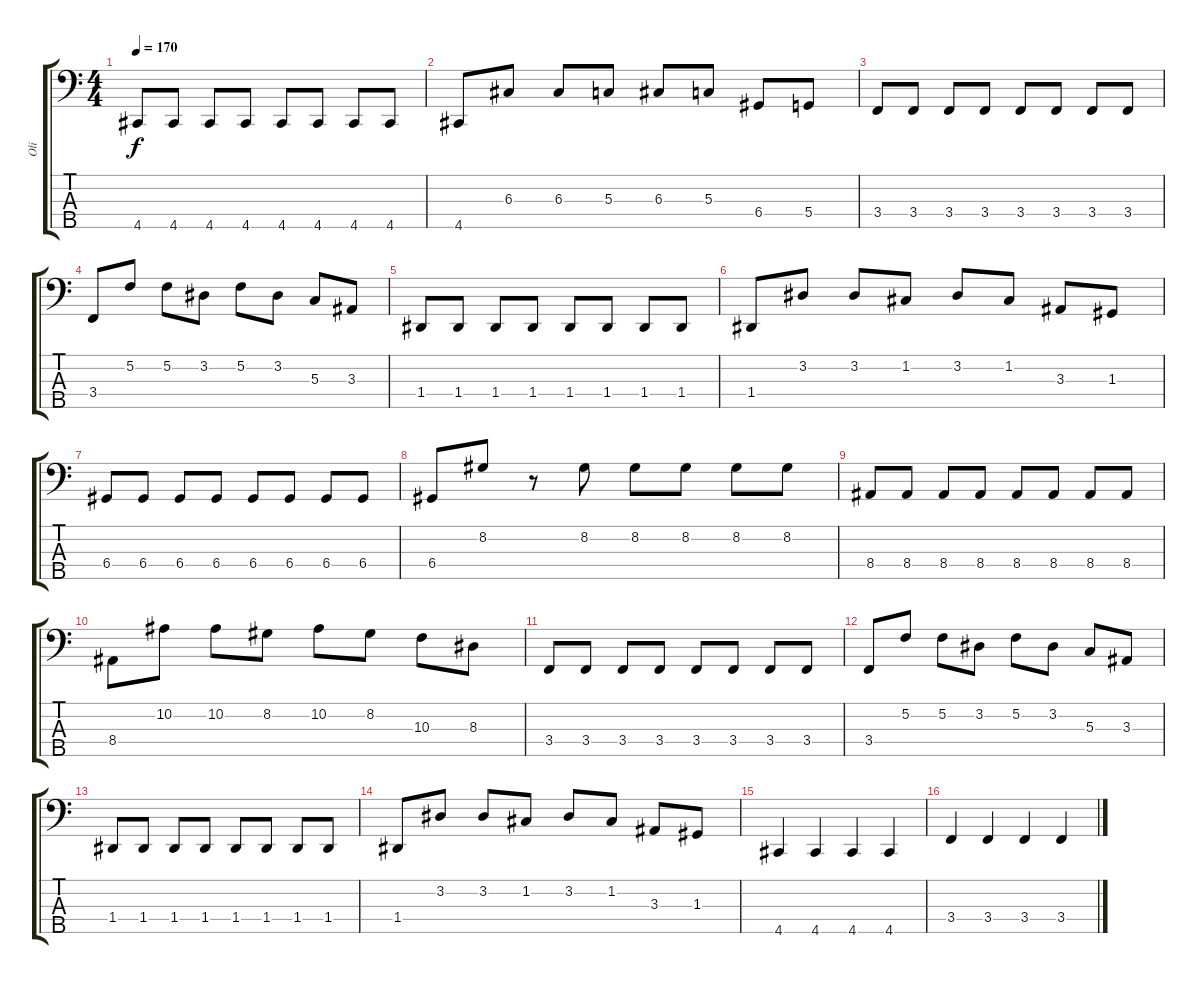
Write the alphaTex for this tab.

\track ("Oli" "Oli") {instrument electricbasspick}
\staff {score tabs}
\tuning (F2 C2 G1 D1 A0) {hide}
\ts (4 4)
\tempo 170
\clef f4
\ks c
4.5.8{dy f} 4.5.8 4.5.8 4.5.8 4.5.8 4.5.8 4.5.8 4.5.8 |
4.5.8 6.3.8 6.3.8 5.3.8 6.3.8 5.3.8 6.4.8 5.4.8 |
3.4.8 3.4.8 3.4.8 3.4.8 3.4.8 3.4.8 3.4.8 3.4.8 |
3.4.8 5.2.8 5.2.8 3.2.8 5.2.8 3.2.8 5.3.8 3.3.8 |
1.4.8 1.4.8 1.4.8 1.4.8 1.4.8 1.4.8 1.4.8 1.4.8 |
1.4.8 3.2.8 3.2.8 1.2.8 3.2.8 1.2.8 3.3.8 1.3.8 |
6.4.8 6.4.8 6.4.8 6.4.8 6.4.8 6.4.8 6.4.8 6.4.8 |
6.4.8 8.2.8 r.8 8.2.8 8.2.8 8.2.8 8.2.8 8.2.8 |
8.4.8 8.4.8 8.4.8 8.4.8 8.4.8 8.4.8 8.4.8 8.4.8 |
8.4.8 10.2.8 10.2.8 8.2.8 10.2.8 8.2.8 10.3.8 8.3.8 |
3.4.8 3.4.8 3.4.8 3.4.8 3.4.8 3.4.8 3.4.8 3.4.8 |
3.4.8 5.2.8 5.2.8 3.2.8 5.2.8 3.2.8 5.3.8 3.3.8 |
1.4.8 1.4.8 1.4.8 1.4.8 1.4.8 1.4.8 1.4.8 1.4.8 |
1.4.8 3.2.8 3.2.8 1.2.8 3.2.8 1.2.8 3.3.8 1.3.8 |
4.5.4 4.5.4 4.5.4 4.5.4 |
3.4.4 3.4.4 3.4.4 3.4.4
